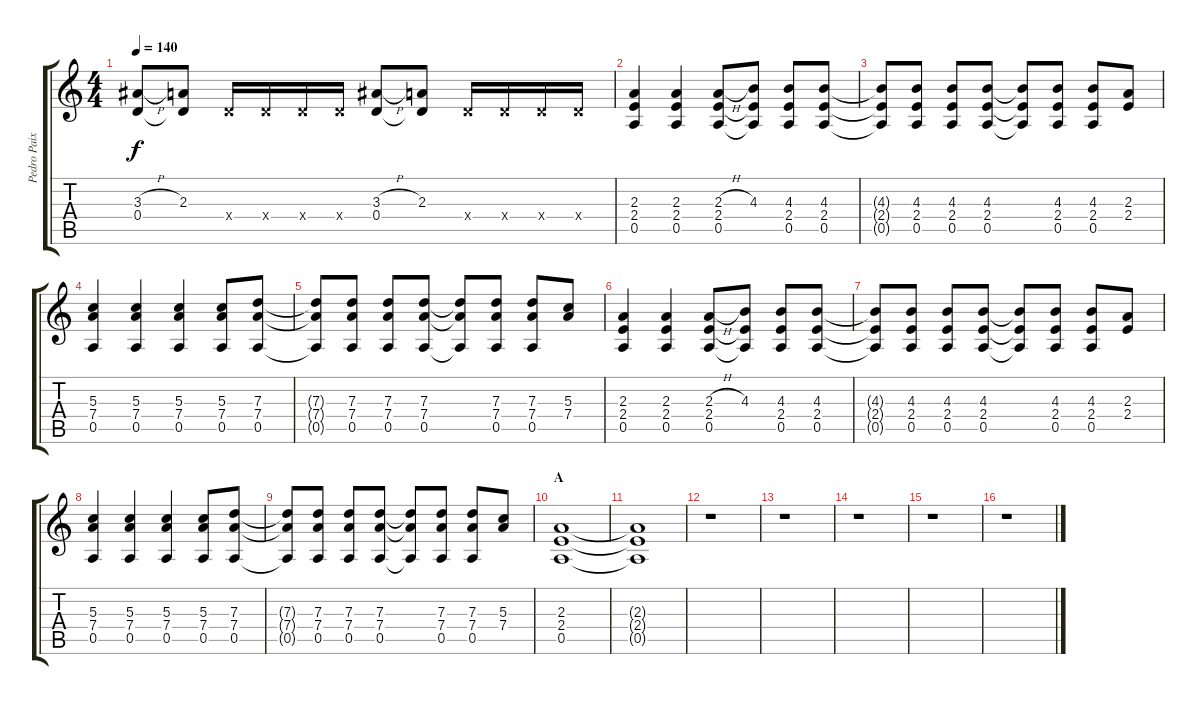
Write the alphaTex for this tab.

\track ("Pedro Paixão" "Pedro Paix") {instrument overdrivenguitar}
\staff {score tabs}
\tuning (E4 B3 G3 D3 A2 E2) {hide}
\ts (4 4)
\tempo 140
\clef g2
\ks c
(3.3{h} 0.4).8{dy f} (2.3 0.4{t}).8 0.4{x}.16 0.4{x}.16 0.4{x}.16 0.4{x}.16 (3.3{h} 0.4).8 (2.3 0.4{t}).8 0.4{x}.16 0.4{x}.16 0.4{x}.16 0.4{x}.16 |
(2.3 2.4 0.5).4 (2.3 2.4 0.5).4 (2.3{h} 2.4 0.5).8 (4.3 2.4{t} 0.5{t}).8 (4.3 2.4 0.5).8 (4.3 2.4 0.5).8 |
(4.3{t} 2.4{t} 0.5{t}).8 (4.3 2.4 0.5).8 (4.3 2.4 0.5).8 (4.3 2.4 0.5).8 (4.3{t} 2.4{t} 0.5{t}).8 (4.3 2.4 0.5).8 (4.3 2.4 0.5).8 (2.3 2.4).8 |
(5.3 7.4 0.5).4 (5.3 7.4 0.5).4 (5.3 7.4 0.5).4 (5.3 7.4 0.5).8 (7.3 7.4 0.5).8 |
(7.3{t} 7.4{t} 0.5{t}).8 (7.3 7.4 0.5).8 (7.3 7.4 0.5).8 (7.3 7.4 0.5).8 (7.3{t} 7.4{t} 0.5{t}).8 (7.3 7.4 0.5).8 (7.3 7.4 0.5).8 (5.3 7.4).8 |
(2.3 2.4 0.5).4 (2.3 2.4 0.5).4 (2.3{h} 2.4 0.5).8 (4.3 2.4{t} 0.5{t}).8 (4.3 2.4 0.5).8 (4.3 2.4 0.5).8 |
(4.3{t} 2.4{t} 0.5{t}).8 (4.3 2.4 0.5).8 (4.3 2.4 0.5).8 (4.3 2.4 0.5).8 (4.3{t} 2.4{t} 0.5{t}).8 (4.3 2.4 0.5).8 (4.3 2.4 0.5).8 (2.3 2.4).8 |
(5.3 7.4 0.5).4 (5.3 7.4 0.5).4 (5.3 7.4 0.5).4 (5.3 7.4 0.5).8 (7.3 7.4 0.5).8 |
(7.3{t} 7.4{t} 0.5{t}).8 (7.3 7.4 0.5).8 (7.3 7.4 0.5).8 (7.3 7.4 0.5).8 (7.3{t} 7.4{t} 0.5{t}).8 (7.3 7.4 0.5).8 (7.3 7.4 0.5).8 (5.3 7.4).8 |
\section ("" "A")
(2.3 2.4 0.5).1{volume 0} |
(2.3{t} 2.4{t} 0.5{t}).1 |
r.1 |
r.1 |
r.1 |
r.1 |
r.1
